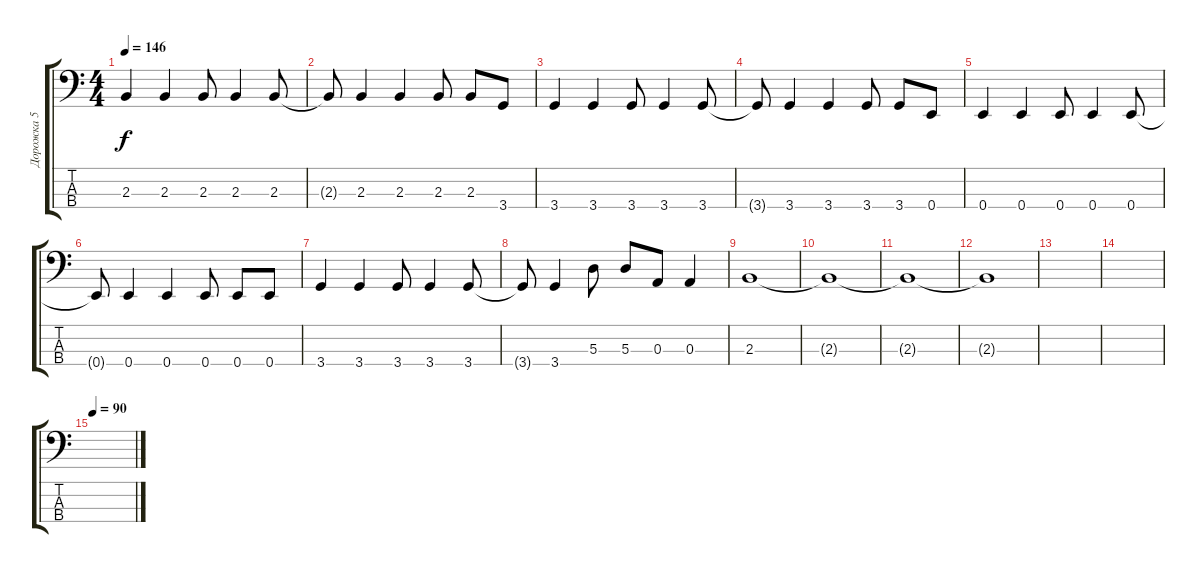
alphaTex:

\track ("Дорожка 5" "Дорожка 5") {instrument electricbassfinger}
\staff {score tabs}
\tuning (G2 D2 A1 E1) {hide}
\ts (4 4)
\tempo 146
\clef f4
\ks c
2.3.4{dy f} 2.3.4 2.3.8 2.3.4 2.3.8 |
2.3{t}.8 2.3.4 2.3.4 2.3.8 2.3.8 3.4.8 |
3.4.4 3.4.4 3.4.8 3.4.4 3.4.8 |
3.4{t}.8 3.4.4 3.4.4 3.4.8 3.4.8 0.4.8 |
0.4.4 0.4.4 0.4.8 0.4.4 0.4.8 |
0.4{t}.8 0.4.4 0.4.4 0.4.8 0.4.8 0.4.8 |
3.4.4 3.4.4 3.4.8 3.4.4 3.4.8 |
3.4{t}.8 3.4.4 5.3.8 5.3.8 0.3.8 0.3.4 |
2.3.1 |
2.3{t}.1 |
2.3{t}.1 |
2.3{t}.1 |
|
|
\tempo 90
